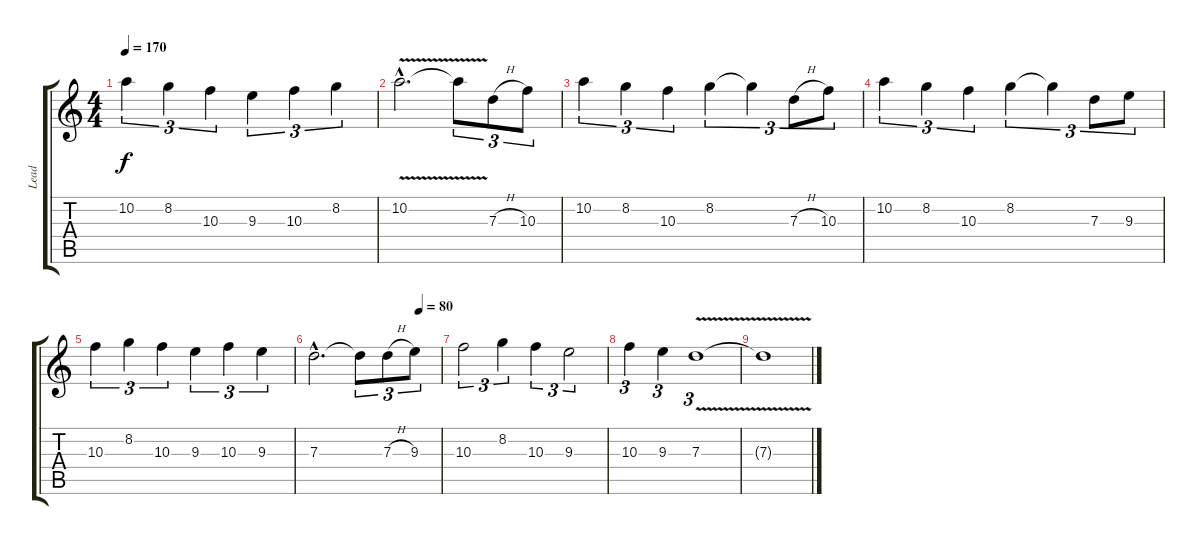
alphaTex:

\track ("Lead" "Lead") {instrument distortionguitar}
\staff {score tabs}
\tuning (E4 B3 G3 D3 A2 E2) {hide}
\ts (4 4)
\tempo 170
\clef g2
\ks c
10.2.4{tu (3 2) dy f} 8.2.4{tu (3 2)} 10.3.4{tu (3 2)} 9.3.4{tu (3 2)} 10.3.4{tu (3 2)} 8.2.4{tu (3 2)} |
10.2{v hac}.2{d} 10.2{t}.8{tu (3 2)} 7.3{h}.8{tu (3 2)} 10.3.8{tu (3 2)} |
10.2.4{tu (3 2)} 8.2.4{tu (3 2)} 10.3.4{tu (3 2)} 8.2.4{tu (3 2)} 8.2{t}.4{tu (3 2)} 7.3{h}.8{tu (3 2)} 10.3.8{tu (3 2)} |
10.2.4{tu (3 2)} 8.2.4{tu (3 2)} 10.3.4{tu (3 2)} 8.2.4{tu (3 2)} 8.2{t}.4{tu (3 2)} 7.3.8{tu (3 2)} 9.3.8{tu (3 2)} |
10.3.4{tu (3 2)} 8.2.4{tu (3 2)} 10.3.4{tu (3 2)} 9.3.4{tu (3 2)} 10.3.4{tu (3 2)} 9.3.4{tu (3 2)} |
\tempo (80 0.8333333333333334)
7.3{hac}.2{d} 7.3{t}.8{tu (3 2)} 7.3{h}.8{tu (3 2)} 9.3.8{tu (3 2)} |
10.3.2{tu (3 2)} 8.2.4{tu (3 2)} 10.3.4{tu (3 2)} 9.3.2{tu (3 2)} |
10.3.4{tu (3 2)} 9.3.4{tu (3 2)} 7.3{v}.1{tu (3 2)} |
7.3{t}.1
